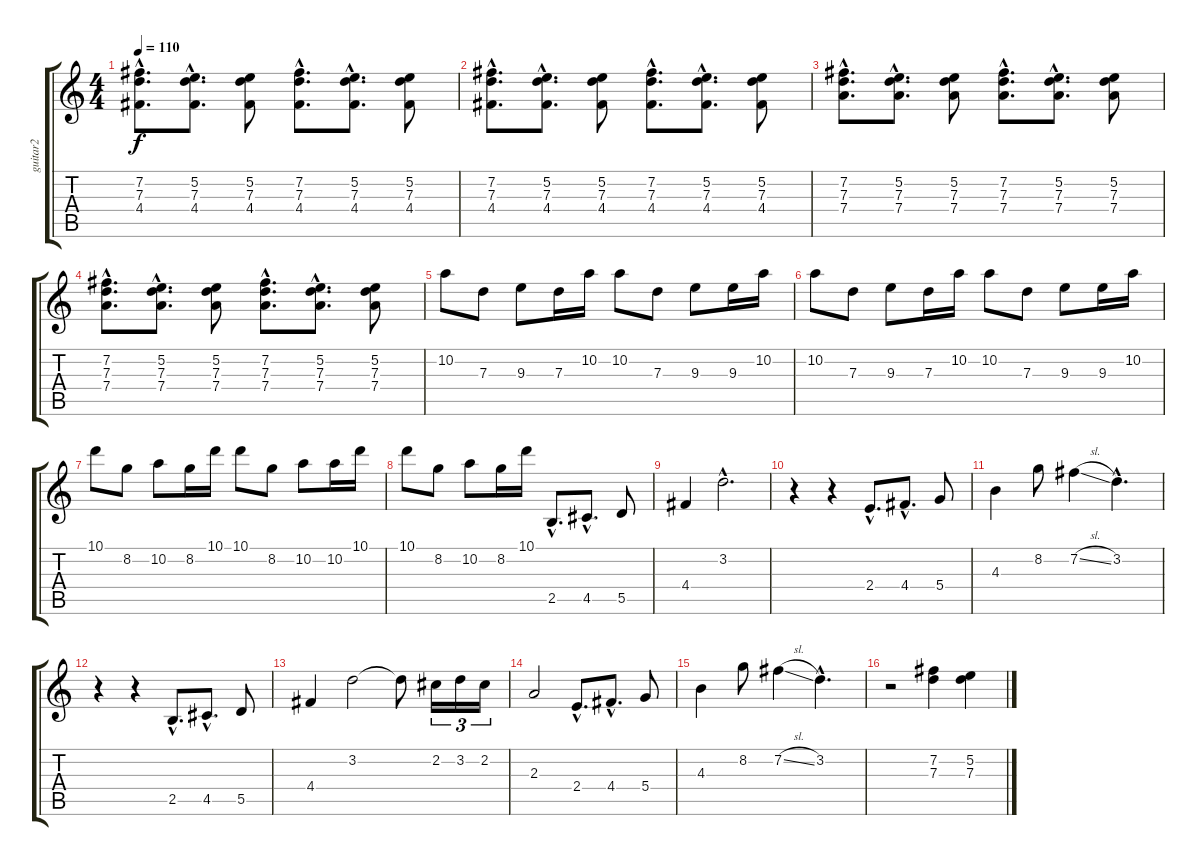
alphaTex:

\track ("guitar2" "guitar2") {instrument electricguitarjazz}
\staff {score tabs}
\tuning (E4 B3 G3 D3 A2 E2) {hide}
\ts (4 4)
\tempo 110
\clef g2
\ks c
(7.2{hac} 7.3{hac} 4.4{hac}).8{d dy f} (5.2{hac} 7.3{hac} 4.4{hac}).8{d} (5.2 7.3 4.4).8 (7.2{hac} 7.3{hac} 4.4{hac}).8{d} (5.2{hac} 7.3{hac} 4.4{hac}).8{d} (5.2 7.3 4.4).8 |
(7.2{hac} 7.3{hac} 4.4{hac}).8{d} (5.2{hac} 7.3{hac} 4.4{hac}).8{d} (5.2 7.3 4.4).8 (7.2{hac} 7.3{hac} 4.4{hac}).8{d} (5.2{hac} 7.3{hac} 4.4{hac}).8{d} (5.2 7.3 4.4).8 |
(7.2{hac} 7.3{hac} 7.4{hac}).8{d} (5.2{hac} 7.3{hac} 7.4{hac}).8{d} (5.2 7.3 7.4).8 (7.2{hac} 7.3{hac} 7.4{hac}).8{d} (5.2{hac} 7.3{hac} 7.4{hac}).8{d} (5.2 7.3 7.4).8 |
(7.2{hac} 7.3{hac} 7.4{hac}).8{d} (5.2{hac} 7.3{hac} 7.4{hac}).8{d} (5.2 7.3 7.4).8 (7.2{hac} 7.3{hac} 7.4{hac}).8{d} (5.2{hac} 7.3{hac} 7.4{hac}).8{d} (5.2 7.3 7.4).8 |
10.2.8 7.3.8 9.3.8 7.3.16 10.2.16 10.2.8 7.3.8 9.3.8 9.3.16 10.2.16 |
10.2.8 7.3.8 9.3.8 7.3.16 10.2.16 10.2.8 7.3.8 9.3.8 9.3.16 10.2.16 |
10.1.8 8.2.8 10.2.8 8.2.16 10.1.16 10.1.8 8.2.8 10.2.8 10.2.16 10.1.16 |
10.1.8 8.2.8 10.2.8 8.2.16 10.1.16 2.5{hac}.8{d} 4.5{hac}.8{d} 5.5.8 |
4.4.4 3.2{hac}.2{d} |
r.4 r.4 2.4{hac}.8{d} 4.4{hac}.8{d} 5.4.8 |
4.3.4 8.2.8 7.2{sl}.4 3.2{hac}.4{d} |
r.4 r.4 2.5{hac}.8{d} 4.5{hac}.8{d} 5.5.8 |
4.4.4 3.2.2 3.2{t}.8 2.2.16{tu (3 2)} 3.2.16{tu (3 2)} 2.2.16{tu (3 2)} |
2.3.2 2.4{hac}.8{d} 4.4{hac}.8{d} 5.4.8 |
4.3.4 8.2.8 7.2{sl}.4 3.2{hac}.4{d} |
r.2 (7.2 7.3).4 (5.2 7.3).4
